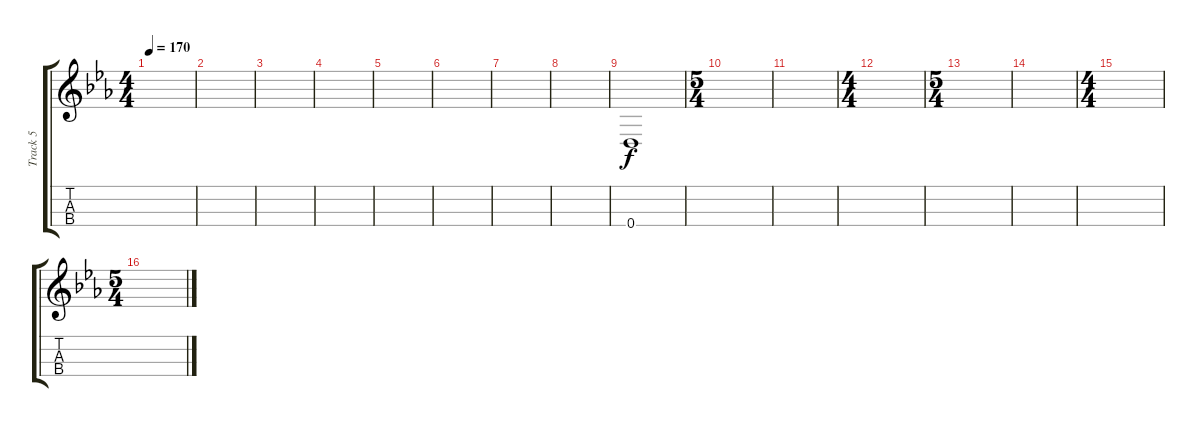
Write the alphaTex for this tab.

\track ("Track 5" "Track 5") {instrument reversecymbal}
\staff {score tabs}
\tuning (E4 B3 G3 D3) {hide}
\ts (4 4)
\tempo 170
\clef g2
\ks cminor
|
|
|
|
|
|
|
|
0.4.1 |
\ts (5 4)
|
|
\ts (4 4)
|
\ts (5 4)
|
|
\ts (4 4)
|
\ts (5 4)
